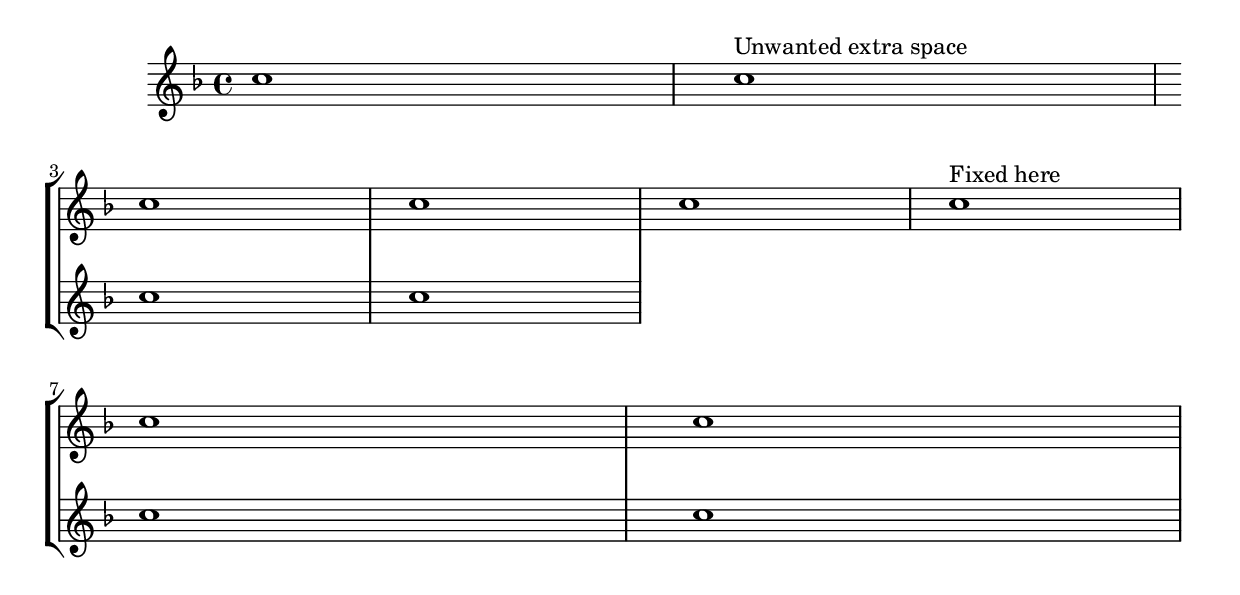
%% DO NOT EDIT this file manually; it is automatically
%% generated from LSR http://lsr.dsi.unimi.it
%% Make any changes in LSR itself, or in Documentation/snippets/new/ ,
%% and then run scripts/auxiliar/makelsr.py
%%
%% This file is in the public domain.
\version "2.17.20"

\header {
  lsrtags = "breaks, contexts-and-engravers, staff-notation, workaround"

  texidoc = "
When adding a new staff at a line break, some extra space is
unfortunately added at the end of the line before the break (to fit in
a key signature change, which  will never be printed anyway).  The
workaround is to add a setting of
@code{Staff.explicitKeySignatureVisibility} as is shown in the example.


"
  doctitle = "Adding an extra staff at a line break"
} % begin verbatim


\score {
  \new StaffGroup \relative c'' {
    \new Staff
    \key f \major
    c1 c^"Unwanted extra space" \break
    << { c1 | c }
       \new Staff {
         \key f \major
         \once \override Staff.TimeSignature.stencil = ##f
         c1 | c
       }
    >>
    c1 | c^"Fixed here" \break
    << { c1 | c }
       \new Staff {
         \once \set Staff.explicitKeySignatureVisibility = #end-of-line-invisible
         \key f \major
         \once \override Staff.TimeSignature.stencil = ##f
         c1 | c
       }
    >>
  }
}
